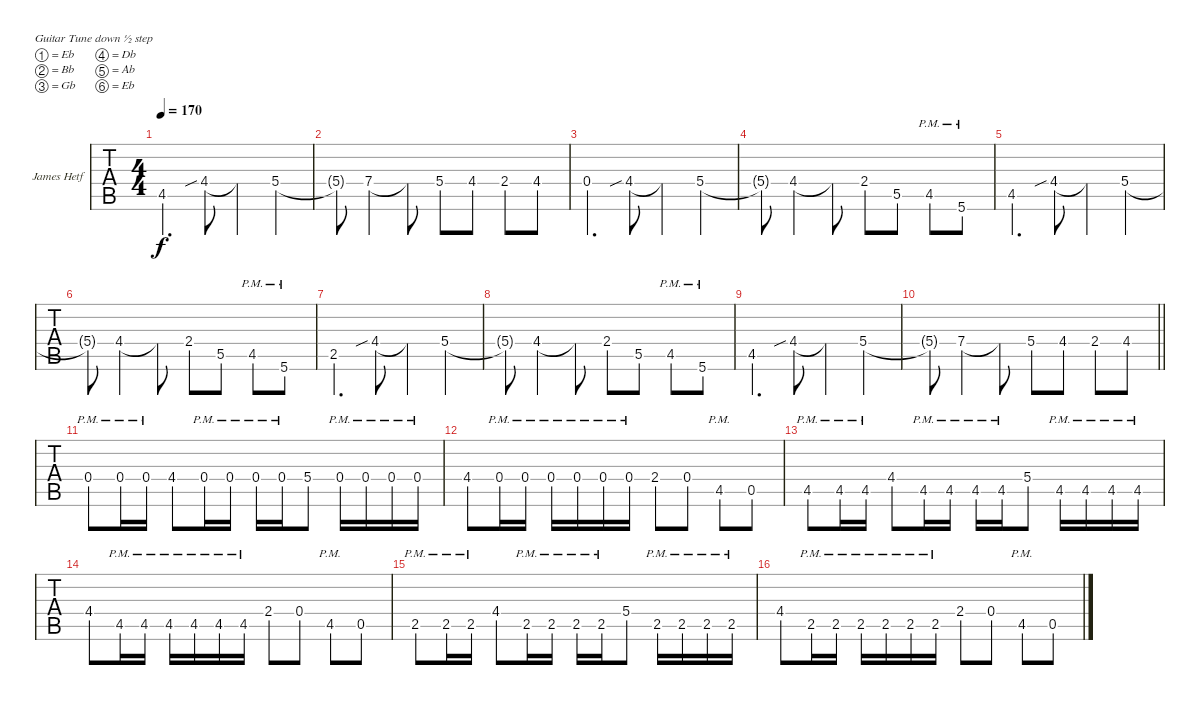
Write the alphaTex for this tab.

\bracketExtendMode groupsimilarinstruments
\firstSystemTrackNameOrientation horizontal
\otherSystemsTrackNameOrientation horizontal
\track ("James Hetfield" "James Hetf") {instrument distortionguitar}
\staff {tabs}
\tuning (Eb4 Bb3 Gb3 Db3 Ab2 Eb2)
\ts (4 4)
\tempo 170
\clef g2
\ks bminor
4.5.4{d dy f} 4.4{sib}.8 4.4{t}.4 5.4.4 |
5.4{t}.8 7.4.4 7.4{t}.8 5.4.8 4.4.8 2.4.8 4.4.8 |
0.4.4{d} 4.4{sib}.8 4.4{t}.4 5.4.4 |
5.4{t}.8 4.4.4 4.4{t}.8 2.4.8 5.5.8 4.5{pm}.8 5.6{pm}.8 |
4.5.4{d} 4.4{sib}.8 4.4{t}.4 5.4.4 |
5.4{t}.8 4.4.4 4.4{t}.8 2.4.8 5.5.8 4.5{pm}.8 5.6{pm}.8 |
2.5.4{d} 4.4{sib}.8 4.4{t}.4 5.4.4 |
5.4{t}.8 4.4.4 4.4{t}.8 2.4.8 5.5.8 4.5{pm}.8 5.6{pm}.8 |
\ks c
4.5.4{d} 4.4{sib}.8 4.4{t}.4 5.4.4 |
\barLineRight lightlight
5.4{t}.8 7.4.4 7.4{t}.8 5.4.8 4.4.8 2.4.8 4.4.8 |
0.4{pm}.8 0.4{pm}.16 0.4{pm}.16 4.4.8 0.4{pm}.16 0.4{pm}.16 0.4{pm}.16 0.4{pm}.16 5.4.8 0.4{pm}.16 0.4{pm}.16 0.4{pm}.16 0.4{pm}.16 |
4.4.8 0.4{pm}.16 0.4{pm}.16 0.4{pm}.16 0.4{pm}.16 0.4{pm}.16 0.4{pm}.16 2.4.8 0.4.8 4.5{pm}.8 0.5.8 |
4.5{pm}.8 4.5{pm}.16 4.5{pm}.16 4.4.8 4.5{pm}.16 4.5{pm}.16 4.5{pm}.16 4.5{pm}.16 5.4.8 4.5{pm}.16 4.5{pm}.16 4.5{pm}.16 4.5{pm}.16 |
4.4.8 4.5{pm}.16 4.5{pm}.16 4.5{pm}.16 4.5{pm}.16 4.5{pm}.16 4.5{pm}.16 2.4.8 0.4.8 4.5{pm}.8 0.5.8 |
2.5{pm}.8 2.5{pm}.16 2.5{pm}.16 4.4.8 2.5{pm}.16 2.5{pm}.16 2.5{pm}.16 2.5{pm}.16 5.4.8 2.5{pm}.16 2.5{pm}.16 2.5{pm}.16 2.5{pm}.16 |
4.4.8 2.5{pm}.16 2.5{pm}.16 2.5{pm}.16 2.5{pm}.16 2.5{pm}.16 2.5{pm}.16 2.4.8 0.4.8 4.5{pm}.8 0.5.8
